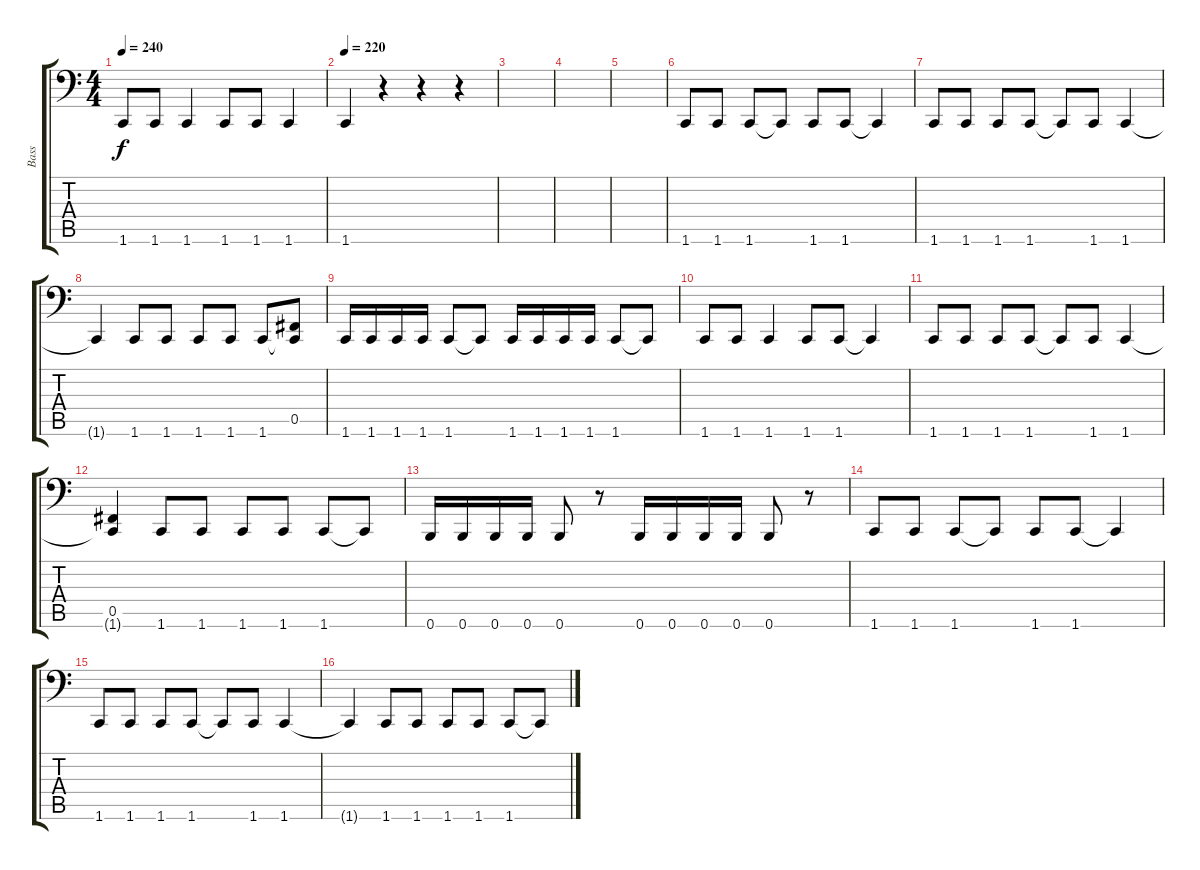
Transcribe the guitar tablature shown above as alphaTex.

\track ("Bass" "Bass") {instrument electricbassfinger}
\staff {score tabs}
\tuning (Db3 Ab2 E2 B1 Gb1 B0) {hide}
\ts (4 4)
\tempo 240
\clef f4
\ks c
1.6.8{dy f} 1.6.8 1.6.4 1.6.8 1.6.8 1.6.4 |
\tempo 220
1.6.4 r.4 r.4 r.4 |
|
|
|
1.6.8 1.6.8 1.6.8 1.6{t}.8 1.6.8 1.6.8 1.6{t}.4 |
1.6.8 1.6.8 1.6.8 1.6.8 1.6{t}.8 1.6.8 1.6.4 |
1.6{t}.4 1.6.8 1.6.8 1.6.8 1.6.8 1.6.8 (0.5 1.6{t}).8 |
1.6.16 1.6.16 1.6.16 1.6.16 1.6.8 1.6{t}.8 1.6.16 1.6.16 1.6.16 1.6.16 1.6.8 1.6{t}.8 |
1.6.8 1.6.8 1.6.4 1.6.8 1.6.8 1.6{t}.4 |
1.6.8 1.6.8 1.6.8 1.6.8 1.6{t}.8 1.6.8 1.6.4 |
(0.5 1.6{t}).4 1.6.8 1.6.8 1.6.8 1.6.8 1.6.8 1.6{t}.8 |
0.6.16 0.6.16 0.6.16 0.6.16 0.6.8 r.8 0.6.16 0.6.16 0.6.16 0.6.16 0.6.8 r.8 |
1.6.8 1.6.8 1.6.8 1.6{t}.8 1.6.8 1.6.8 1.6{t}.4 |
1.6.8 1.6.8 1.6.8 1.6.8 1.6{t}.8 1.6.8 1.6.4 |
1.6{t}.4 1.6.8 1.6.8 1.6.8 1.6.8 1.6.8 1.6{t}.8
